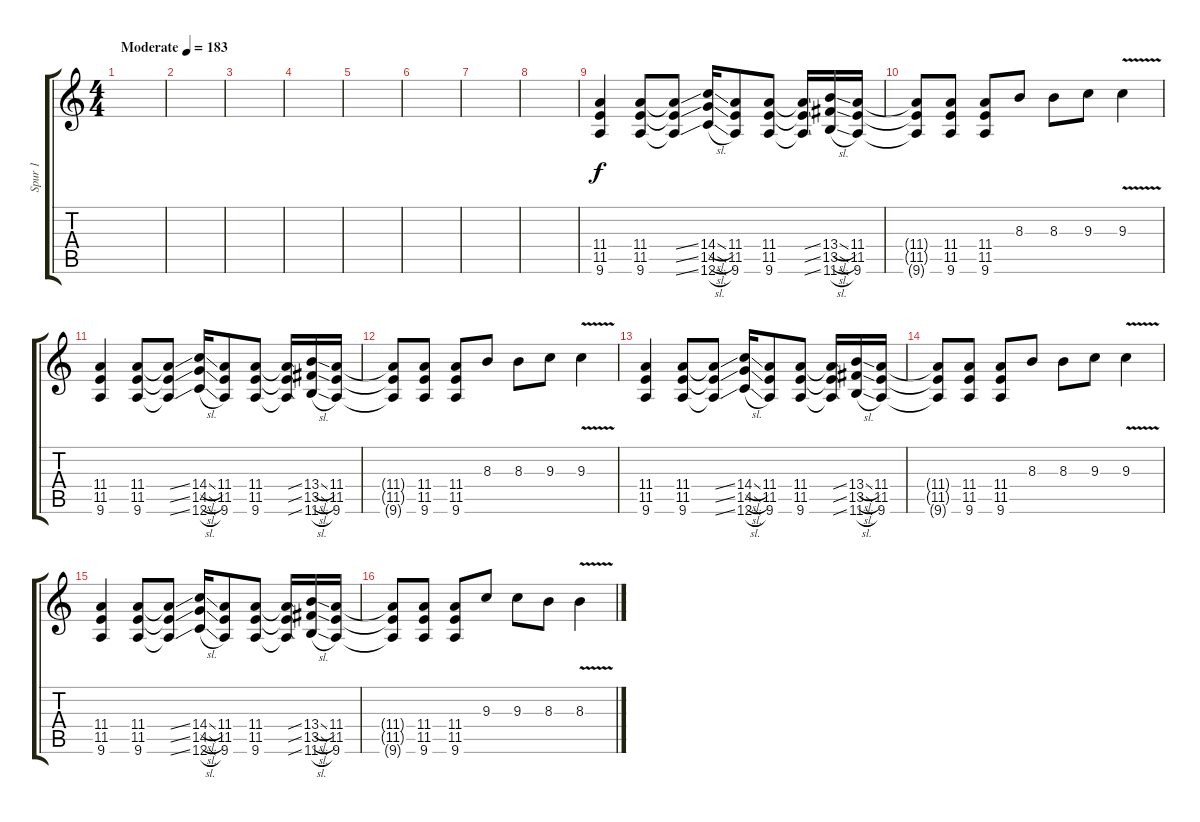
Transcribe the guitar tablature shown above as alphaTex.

\track ("Spur 1" "Spur 1") {instrument distortionguitar}
\staff {score tabs}
\tuning (C4 G3 Eb3 Bb2 F2 C2) {hide}
\ts (4 4)
\tempo (183 "Moderate")
\clef g2
\ks c
|
|
|
|
|
|
|
|
(11.4 11.5 9.6).4 (11.4 11.5 9.6).8 (11.4{ss t} 11.5{ss t} 9.6{ss t}).8 (14.4{sl} 14.5{sl} 12.6{sl}).16 (11.4 11.5 9.6).8 (11.4 11.5 9.6).8 (11.4{ss t} 11.5{ss t} 9.6{ss t}).16 (13.4{sl} 13.5{sl} 11.6{sl}).16 (11.4 11.5 9.6).16 |
(11.4{t} 11.5{t} 9.6{t}).8 (11.4 11.5 9.6).8 (11.4 11.5 9.6).8 8.3.8 8.3.8 9.3.8 9.3{v}.4 |
(11.4 11.5 9.6).4 (11.4 11.5 9.6).8 (11.4{ss t} 11.5{ss t} 9.6{ss t}).8 (14.4{sl} 14.5{sl} 12.6{sl}).16 (11.4 11.5 9.6).8 (11.4 11.5 9.6).8 (11.4{ss t} 11.5{ss t} 9.6{ss t}).16 (13.4{sl} 13.5{sl} 11.6{sl}).16 (11.4 11.5 9.6).16 |
(11.4{t} 11.5{t} 9.6{t}).8 (11.4 11.5 9.6).8 (11.4 11.5 9.6).8 8.3.8 8.3.8 9.3.8 9.3{v}.4 |
(11.4 11.5 9.6).4 (11.4 11.5 9.6).8 (11.4{ss t} 11.5{ss t} 9.6{ss t}).8 (14.4{sl} 14.5{sl} 12.6{sl}).16 (11.4 11.5 9.6).8 (11.4 11.5 9.6).8 (11.4{ss t} 11.5{ss t} 9.6{ss t}).16 (13.4{sl} 13.5{sl} 11.6{sl}).16 (11.4 11.5 9.6).16 |
(11.4{t} 11.5{t} 9.6{t}).8 (11.4 11.5 9.6).8 (11.4 11.5 9.6).8 8.3.8 8.3.8 9.3.8 9.3{v}.4 |
(11.4 11.5 9.6).4 (11.4 11.5 9.6).8 (11.4{ss t} 11.5{ss t} 9.6{ss t}).8 (14.4{sl} 14.5{sl} 12.6{sl}).16 (11.4 11.5 9.6).8 (11.4 11.5 9.6).8 (11.4{ss t} 11.5{ss t} 9.6{ss t}).16 (13.4{sl} 13.5{sl} 11.6{sl}).16 (11.4 11.5 9.6).16 |
(11.4{t} 11.5{t} 9.6{t}).8 (11.4 11.5 9.6).8 (11.4 11.5 9.6).8 9.3.8 9.3.8 8.3.8 8.3{v}.4
